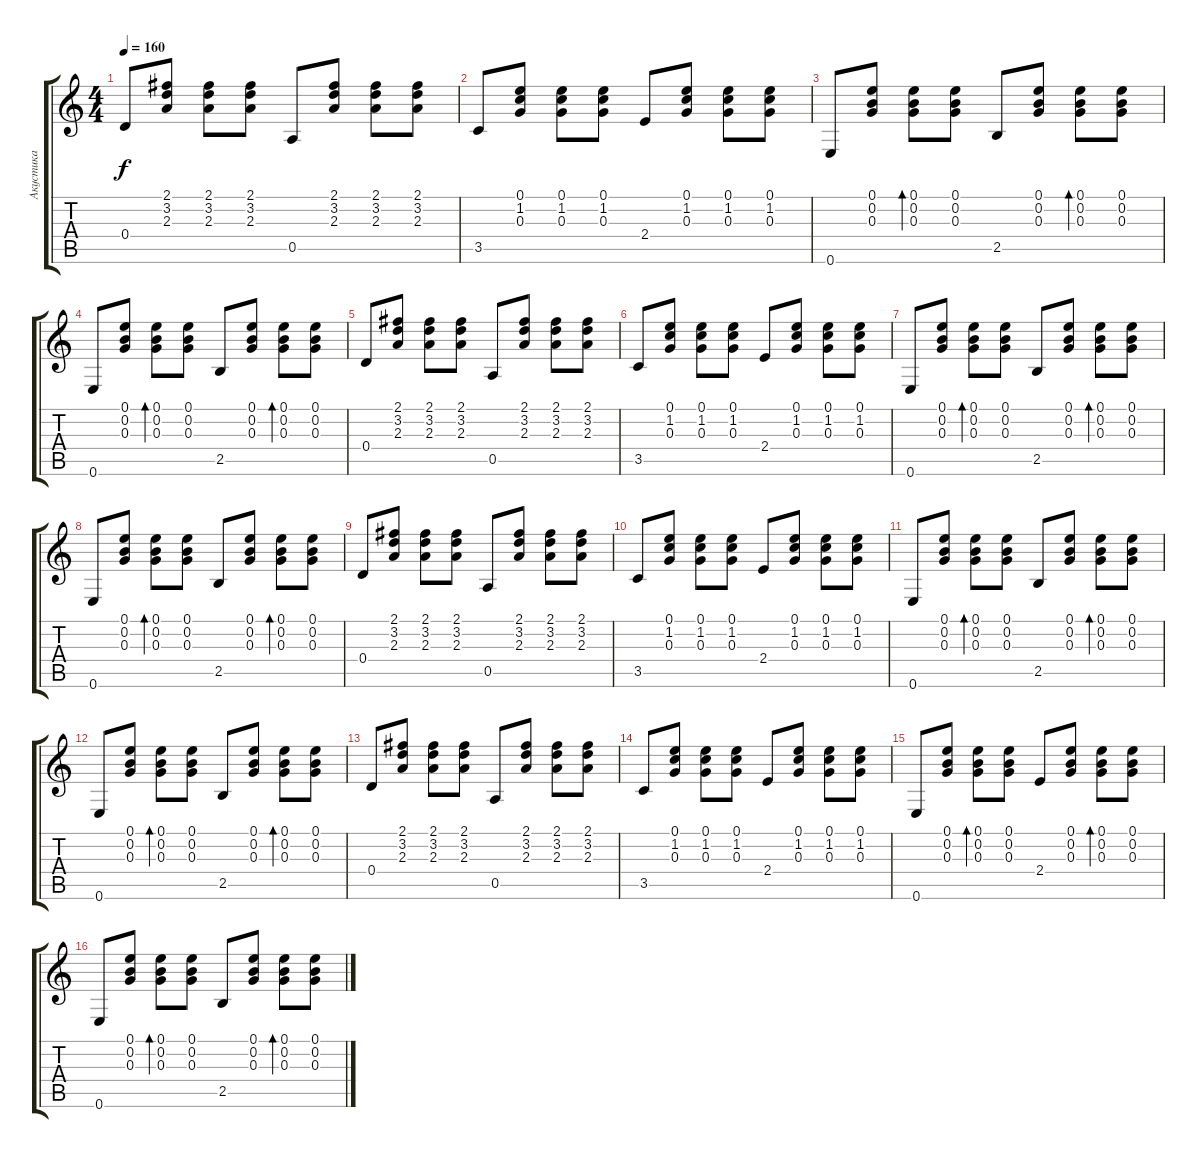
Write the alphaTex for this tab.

\track ("Акустика" "Акустика") {instrument acousticguitarsteel}
\staff {score tabs}
\tuning (E4 B3 G3 D3 A2 E2) {hide}
\ts (4 4)
\tempo 160
\clef g2
\ks c
0.4.8{dy f} (2.1 3.2 2.3).8 (2.1 3.2 2.3).8 (2.1 3.2 2.3).8 0.5.8 (2.1 3.2 2.3).8 (2.1 3.2 2.3).8 (2.1 3.2 2.3).8 |
3.5.8 (0.1 1.2 0.3).8 (0.1 1.2 0.3).8 (0.1 1.2 0.3).8 2.4.8 (0.1 1.2 0.3).8 (0.1 1.2 0.3).8 (0.1 1.2 0.3).8 |
0.6.8 (0.1 0.2 0.3).8 (0.1 0.2 0.3).8{bd 60} (0.1 0.2 0.3).8 2.5.8 (0.1 0.2 0.3).8 (0.1 0.2 0.3).8{bd 60} (0.1 0.2 0.3).8 |
0.6.8 (0.1 0.2 0.3).8 (0.1 0.2 0.3).8{bd 60} (0.1 0.2 0.3).8 2.5.8 (0.1 0.2 0.3).8 (0.1 0.2 0.3).8{bd 60} (0.1 0.2 0.3).8 |
0.4.8 (2.1 3.2 2.3).8 (2.1 3.2 2.3).8 (2.1 3.2 2.3).8 0.5.8 (2.1 3.2 2.3).8 (2.1 3.2 2.3).8 (2.1 3.2 2.3).8 |
3.5.8 (0.1 1.2 0.3).8 (0.1 1.2 0.3).8 (0.1 1.2 0.3).8 2.4.8 (0.1 1.2 0.3).8 (0.1 1.2 0.3).8 (0.1 1.2 0.3).8 |
0.6.8 (0.1 0.2 0.3).8 (0.1 0.2 0.3).8{bd 60} (0.1 0.2 0.3).8 2.5.8 (0.1 0.2 0.3).8 (0.1 0.2 0.3).8{bd 60} (0.1 0.2 0.3).8 |
0.6.8 (0.1 0.2 0.3).8 (0.1 0.2 0.3).8{bd 60} (0.1 0.2 0.3).8 2.5.8 (0.1 0.2 0.3).8 (0.1 0.2 0.3).8{bd 60} (0.1 0.2 0.3).8 |
0.4.8 (2.1 3.2 2.3).8 (2.1 3.2 2.3).8 (2.1 3.2 2.3).8 0.5.8 (2.1 3.2 2.3).8 (2.1 3.2 2.3).8 (2.1 3.2 2.3).8 |
3.5.8 (0.1 1.2 0.3).8 (0.1 1.2 0.3).8 (0.1 1.2 0.3).8 2.4.8 (0.1 1.2 0.3).8 (0.1 1.2 0.3).8 (0.1 1.2 0.3).8 |
0.6.8 (0.1 0.2 0.3).8 (0.1 0.2 0.3).8{bd 60} (0.1 0.2 0.3).8 2.5.8 (0.1 0.2 0.3).8 (0.1 0.2 0.3).8{bd 60} (0.1 0.2 0.3).8 |
0.6.8 (0.1 0.2 0.3).8 (0.1 0.2 0.3).8{bd 60} (0.1 0.2 0.3).8 2.5.8 (0.1 0.2 0.3).8 (0.1 0.2 0.3).8{bd 60} (0.1 0.2 0.3).8 |
0.4.8 (2.1 3.2 2.3).8 (2.1 3.2 2.3).8 (2.1 3.2 2.3).8 0.5.8 (2.1 3.2 2.3).8 (2.1 3.2 2.3).8 (2.1 3.2 2.3).8 |
3.5.8 (0.1 1.2 0.3).8 (0.1 1.2 0.3).8 (0.1 1.2 0.3).8 2.4.8 (0.1 1.2 0.3).8 (0.1 1.2 0.3).8 (0.1 1.2 0.3).8 |
0.6.8 (0.1 0.2 0.3).8 (0.1 0.2 0.3).8{bd 60} (0.1 0.2 0.3).8 2.4.8 (0.1 0.2 0.3).8 (0.1 0.2 0.3).8{bd 60} (0.1 0.2 0.3).8 |
0.6.8 (0.1 0.2 0.3).8 (0.1 0.2 0.3).8{bd 60} (0.1 0.2 0.3).8 2.5.8 (0.1 0.2 0.3).8 (0.1 0.2 0.3).8{bd 60} (0.1 0.2 0.3).8
